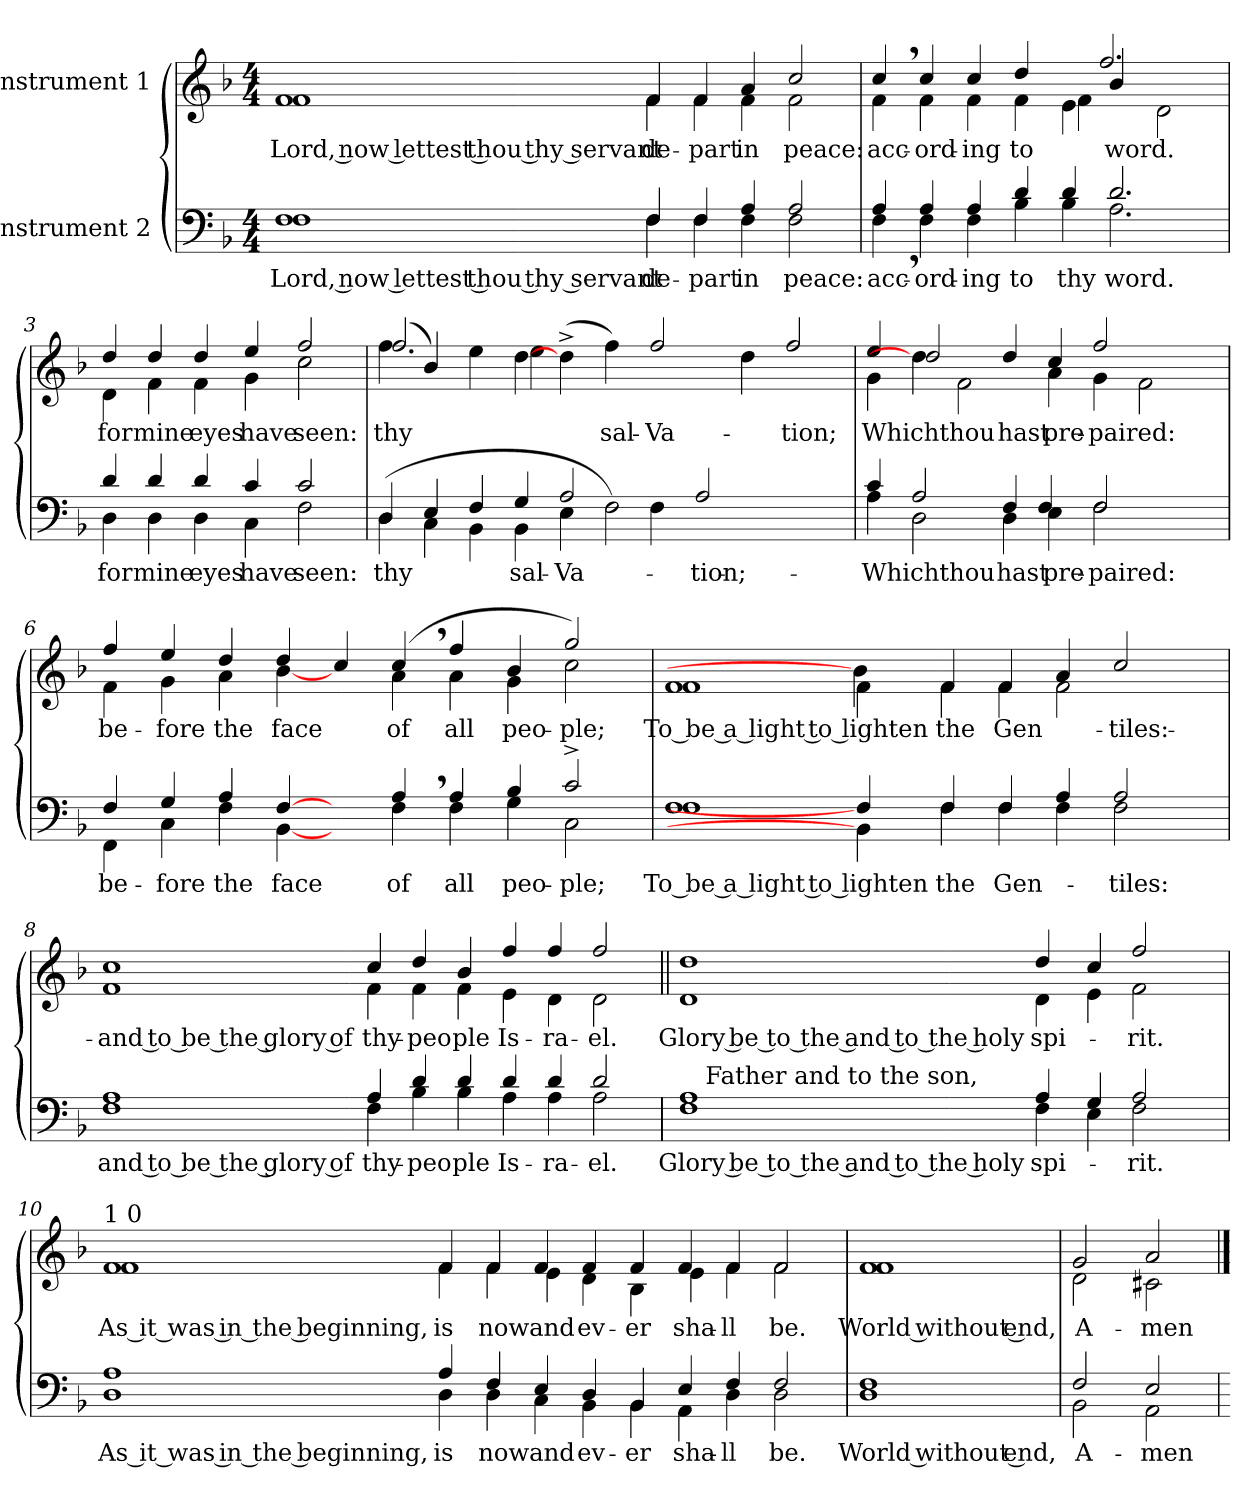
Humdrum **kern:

**kern	**text	**kern	**text
*part2	*part2	*part1	*part1
*staff2	*staff2	*staff1	*staff1
*I"Instrument 2	*	*I"Instrument 1	*
!!LO:PB:g=z
*stria5	*	*stria5	*
*clefF4	*	*clefG2	*
*k[b-]	*	*k[b-]	*
*F:	*	*F:	*
*M4/4	*	*M4/4	*
=1	=1	=1	=1
!	!LO:LY:a	!	!LO:LY:b
*^	*	*^	*
1F	1F	Lord, now lettest thou thy servant	1f	1f	Lord, now lettest thou thy servant
!	!	!LO:LY:a:cj	!	!	!LO:LY:b:cj
4F/	4F\	de-	4f/	4f\	de-
!	!	!LO:LY:a:cj	!	!	!LO:LY:b:cj
4F/	4F\	-part	4f/	4f\	-part
!	!	!LO:LY:a:cj	!	!	!LO:LY:b:cj
4A/	4F\	in	4a/	4f\	in
!	!	!LO:LY:a:cj	!	!	!LO:LY:b:cj
2A/	2F\	peace:	2cc/	2f\	peace:
=2	=2	=2	=2	=2	=2
!	!	!LO:LY:a:cj	!	!	!LO:LY:b:cj
4F\	4A,>/	acc-	4cc,>/	4f\	acc-
!	!	!LO:LY:a:cj	!	!	!LO:LY:b:cj
4F\	4A/	-ord-	4cc/	4f\	-ord-
!	!	!LO:LY:a:cj	!	!	!LO:LY:b:cj
4F\	4A/	-ing	4f\	4cc/	-ing
!	!	!LO:LY:a:cj	!	!	!LO:LY:b:cj
4B-\	4d/	to	4dd/	4f\	to
!	!	!LO:LY:a:cj	!	!	!
4B-\	4d/	thy	4e\	4f\	.
!	!	!LO:LY:a:cj	!	!	!LO:LY:b:cj
!	!	!	!	!	!LO:LY:b:cj
2.A\	2.d/	word.	4b-/	2.ff/	word.
.	.	.	2d\	.	.
!!LO:LB:g=z	!!
=3	=3	=3	=3	=3	=3
!	!	!LO:LY:a:cj	!	!	!LO:LY:b:cj
4d/	4D\	for	4dd/	4d\	for
!	!	!LO:LY:a:cj	!	!	!LO:LY:b:cj
4d/	4D\	mine	4dd/	4f\	mine
!	!	!LO:LY:a:cj	!	!	!LO:LY:b:cj
4d/	4D\	eyes	4dd/	4f\	eyes
!	!	!LO:LY:a:cj	!	!	!LO:LY:b:cj
4c/	4C\	have	4ee/	4g\	have
!	!	!LO:LY:a:cj	!	!	!LO:LY:b:cj
2c/	2F\	seen:	2ff/	2cc\	seen:
=4	=4	=4	=4	=4	=4
!	!	!LO:LY:a:cj	!	!	!LO:LY:b:cj
(<4D\	4D/	thy	4ff\	(<2.ff/	thy
4C\	4E/	.	4b-/)	.	.
4BB-\	4F/	.	4ee\	.	.
!	!	!LO:LY:a:cj	!	!	!
4BB-\	4G/	sal-	[4dd\	4ee\	.
!	!	!LO:LY:a:cj	!	!	!
4E\	2A/	-Va-	1..ryy	(>4dd^<\	.
!	!	!	!	!	!LO:LY:b:cj
2F\)	.	.	.	4ff\)	sal-
!	!	!	!	!	!LO:LY:b:cj
.	4F\	.	.	2ff/	-Va-
!	!	!LO:LY:a:cj	!	!	!
2ryy	2A/	-tion;	.	.	.
.	.	.	.	4dd\	.
!	!	!	!	!	!LO:LY:b:cj
2ryy	2ryy	.	.	2ff/	-tion;
=5	=5	=5	=5	=5	=5
!	!	!LO:LY:a:cj	!	!	!LO:LY:b:cj
4A\	4c/	Whichthou	4g\	4ee/	Whichthou
2D\	2A/	.	4dd\]	2dd/	.
.	.	.	2f\	.	.
!	!	!LO:LY:a:cj	!	!	!LO:LY:b:cj
4D\	4F/	hast	.	4dd/	hast
!	!	!LO:LY:a:cj	!	!	!LO:LY:b:cj
4E\	4F/	pre-	4a\	4cc/	pre-
!	!	!LO:LY:a:cj	!	!	!LO:LY:b:cj
2F\	2F/	-paired:	4g\	2ff/	-paired:
.	.	.	2f\	.	.
4ryy	4ryy	.	.	4ryy	.
!!LO:LB:g=z	!!
=6	=6	=6	=6	=6	=6
!	!	!LO:LY:a:cj	!	!	!LO:LY:b:cj
4F/	4FF\	be-	4ff/	4f\	be-
!	!	!LO:LY:a:cj	!	!	!LO:LY:b:cj
4G/	4C\	-fore	4ee/	4g\	-fore
!	!	!LO:LY:a:cj	!	!	!LO:LY:b:cj
4A/	4F\	the	4dd/	4a\	the
!	!	!LO:LY:a:cj	!	!	!LO:LY:b:cj
[4F/	[4BB-\	face	4dd/	[4b-\	face
4ryy	4ryy	.	4cc/	4ryy	.
!	!	!LO:LY:a:cj	!	!	!LO:LY:b:cj
4A,>/	4F\	of	(>4cc,>/	4a\	of
!	!	!LO:LY:a:cj	!	!	!LO:LY:b:cj
4A/	4F\	all	4ff/	4a\	all
!	!	!LO:LY:a:cj	!	!	!LO:LY:b:cj
4B-/	4G\	peo-	4b-/	4g\	peo-
!	!	!LO:LY:a:cj	!	!	!LO:LY:b:cj
2c^>/	2C\	-ple;	2gg/)	2cc\	-ple;
=7	=7	=7	=7	=7	=7
!	!	!LO:LY:a	!	!	!LO:LY:b
1F	1F	To be a light to lighten	1f	1f	To be a light to lighten
4F/]	4BB-\]	.	4f\	4b-\]	.
!	!	!LO:LY:a:cj	!	!	!LO:LY:b:cj
4F\	4F/	the	4f\	4f/	the
!	!	!LO:LY:a	!	!	!LO:LY:b
4F\	4F/	Gen-	4f\	4f/	Gen-
4F\	4A/	.	2f\	4a/	.
!	!	!LO:LY:a:cj	!	!	!LO:LY:b:cj
2F\	2A/	-tiles:	.	2cc/	-tiles:
.	.	.	4ryy	.	.
!!LO:LB:g=z	!!
=8	=8	=8	=8	=8	=8
!	!	!LO:LY:a	!	!	!LO:LY:b
1A	1F	and to be the glory of	1cc	1f	and to be the glory of
!	!	!LO:LY:a:cj	!	!	!LO:LY:b:cj
4A/	4F\	thy-	4cc/	4f\	thy-
!	!	!LO:LY:a:cj	!	!	!LO:LY:b:cj
4d/	4B-\	-peo	4dd/	4f\	-peo
!	!	!LO:LY:a:cj	!	!	!LO:LY:b:cj
4d/	4B-\	ple	4b-/	4f\	ple
!	!	!LO:LY:a:cj	!	!	!LO:LY:b:cj
4d/	4A\	Is-	4ff/	4e\	Is-
!	!	!LO:LY:a:cj	!	!	!LO:LY:b:cj
4d/	4A\	-ra-	4ff/	4d\	-ra-
!	!	!LO:LY:a:cj	!	!	!LO:LY:b:cj
2d/	2A\	-el.	2ff/	2d\	-el.
=9	=9	=9||	=9||	=9||	=9||
!	!	!LO:LY:a	!	!	!LO:LY:b
*	*^	*	*	*	*
1A	1F	64ryy	Glory be to the and to the holy	1d	1dd	Glory be to the and to the holy
!	!	!LO:TX:a:t=Father&nbsp;and&nbsp;to&nbsp;the&nbsp;son,	!	!	!	!
.	.	1ryy	.	.	.	.
!	!	!	!LO:LY:a	!	!	!LO:LY:b
4A/	4F\	.	spi-	4d\	4dd/	spi-
.	.	2ryy	.	.	.	.
4G/	4E\	.	.	4e\	4cc/	.
!	!	!	!LO:LY:a:cj	!	!	!LO:LY:b:cj
2A/	2F\	.	-rit.	2f\	2ff/	-rit.
.	.	4ryy	.	.	.	.
.	.	8...ryy	.	.	.	.
!!LO:LB:g=z	!!
=10	=10	=10	=10	=10	=10	=10
!	!	!	!	!LO:TX:a:t=1 0	!	!
!	!	!	!LO:LY:a	!	!	!LO:LY:b
*	*v	*v	*	*	*	*
1A	1D	As it was in the beginning,	1f	1f	As it was in the beginning,
!	!	!LO:LY:a:cj	!	!	!LO:LY:b:cj
4A/	4D\	is	4f/	4f\	is
!	!	!LO:LY:a:cj	!	!	!LO:LY:b:cj
4F/	4D\	now	4f/	4f\	now
!	!	!LO:LY:a:cj	!	!	!LO:LY:b:cj
4E/	4C\	and	4f/	4e\	and
!	!	!LO:LY:a:cj	!	!	!LO:LY:b:cj
4D/	4BB-\	ev-	4f/	4d\	ev-
!	!	!LO:LY:a:cj	!	!	!LO:LY:b:cj
4BB-/	4BB-\	-er	4f/	4B-\	-er
!	!	!LO:LY:a:cj	!	!	!LO:LY:b:cj
4E/	4AA\	sha-	4f/	4e\	sha-
!	!	!LO:LY:a:cj	!	!	!LO:LY:b:cj
4F/	4D\	-ll	4f/	4f\	-ll
!	!	!LO:LY:a:cj	!	!	!LO:LY:b:cj
2F/	2D\	be.	2f/	2f\	be.
=11	=11	=11	=11	=11	=11
!	!	!LO:LY:a	!	!	!LO:LY:b
*v	*v	*	*	*	*
*	*	*v	*v	*
1F 1D	World without end,	1f 1f	World without end,
=12	=12	=12	=12
!	!LO:LY:a:cj	!	!LO:LY:b:cj
*^	*	*^	*
2F/	2BB-\	A-	2g/	2d\	A-
!	!	!LO:LY:a:cj	!	!	!LO:LY:b:cj
2E/	2AA\	-men	2a/	2c#X\	-men
*v	*v	*	*	*	*
*	*	*v	*v	*
=	==	==	==
*-	*-	*-	*-
